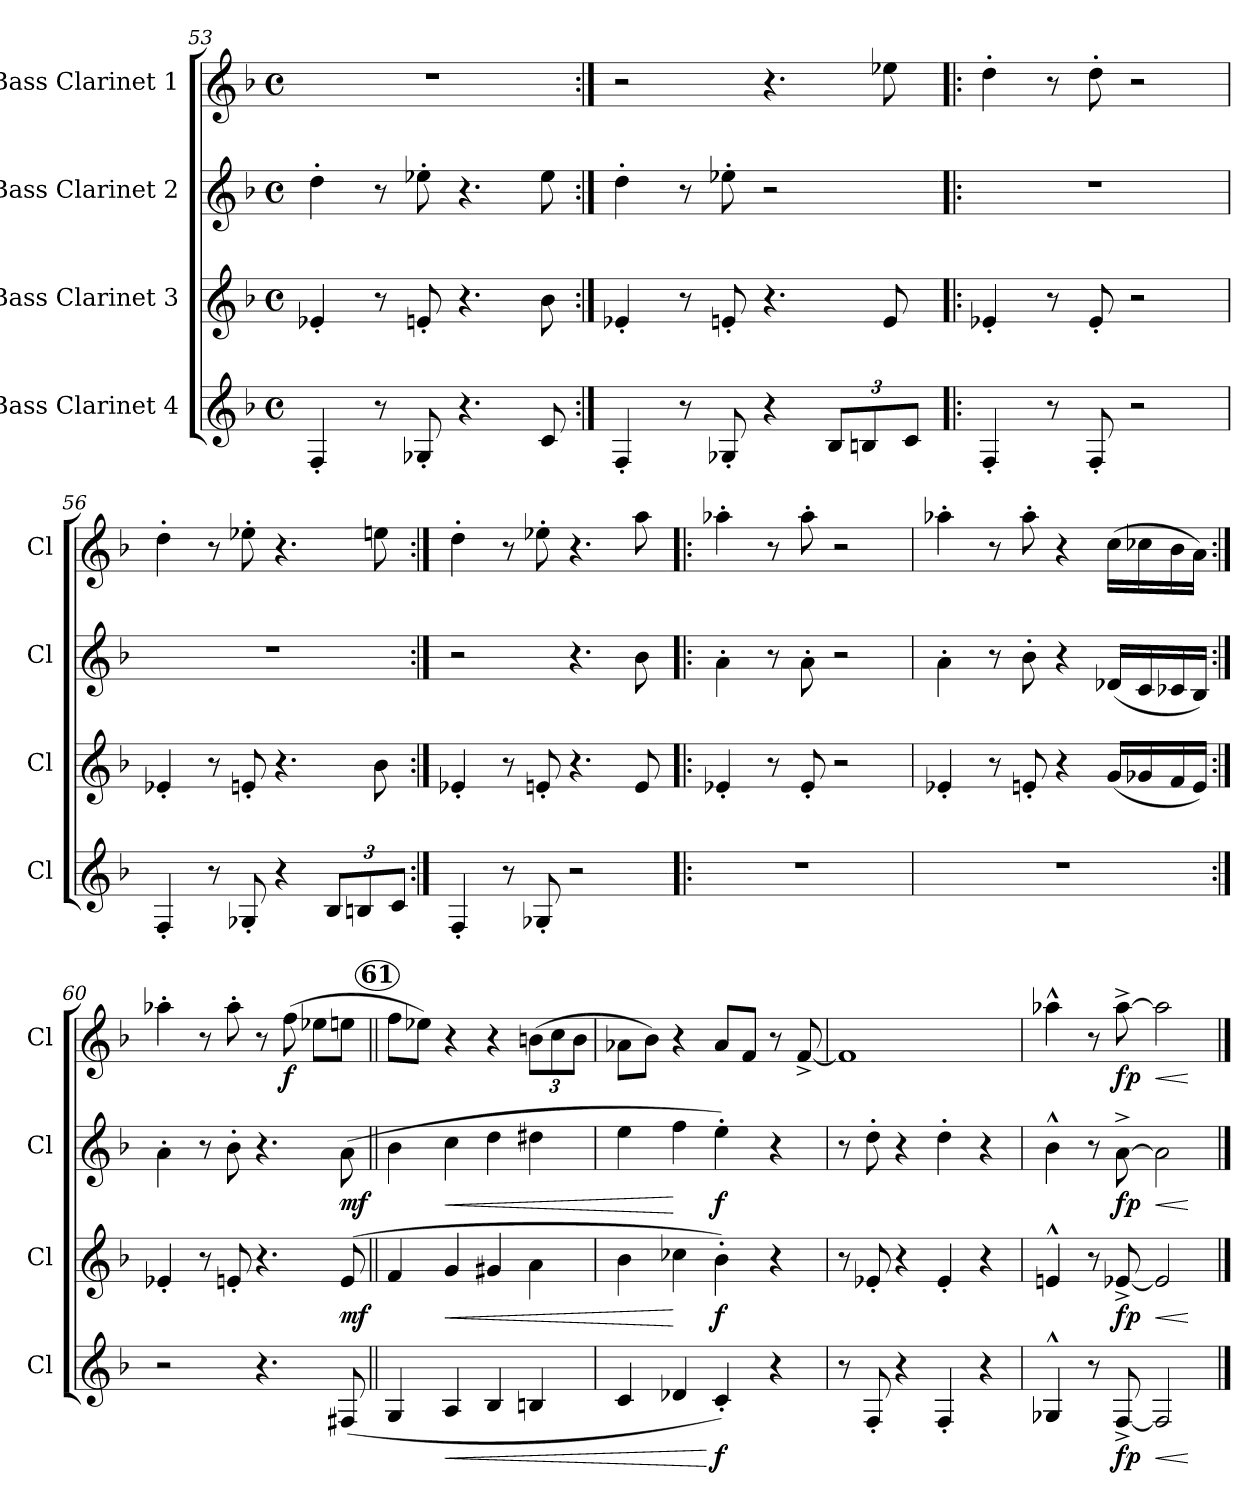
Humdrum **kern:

**kern	**dynam	**kern	**dynam	**kern	**dynam	**kern	**dynam
*part4	*part4	*part3	*part3	*part2	*part2	*part1	*part1
*staff4	*staff4	*staff3	*staff3	*staff2	*staff2	*staff1	*staff1
*I"Bass Clarinet 4	*	*I"Bass Clarinet 3	*	*I"Bass Clarinet 2	*	*I"Bass Clarinet 1	*
*I'Cl	*	*I'Cl	*	*I'Cl	*	*I'Cl	*
*clefG2	*	*clefG2	*	*clefG2	*	*clefG2	*
*ITrd8c14	*	*ITrd8c14	*	*ITrd8c14	*	*ITrd8c14	*
*k[b-]	*	*k[b-]	*	*k[b-]	*	*k[b-]	*
*F:	*	*F:	*	*F:	*	*F:	*
*M4/4	*	*M4/4	*	*M4/4	*	*M4/4	*
*met(c)	*	*met(c)	*	*met(c)	*	*met(c)	*
=53	=53	=53	=53	=53	=53	=53	=53
4FF'</	.	4E-X'</	.	4d'>\	.	1r	.
8r	.	8r	.	8r	.	.	.
8GG-X'</	.	8En'</	.	8e-X'>\	.	.	.
4.r	.	4.r	.	4.r	.	.	.
8C/	.	8B-\	.	8e-\	.	.	.
=54:|!	=54:|!	=54:|!	=54:|!	=54:|!	=54:|!	=54:|!	=54:|!
4FF'</	.	4E-X'</	.	4d'>\	.	2r	.
8r	.	8r	.	8r	.	.	.
8GG-X'</	.	8En'</	.	8e-X'>\	.	.	.
4r	.	4.r	.	2r	.	4.r	.
12BB-/L	.	.	.	.	.	.	.
12BBn/	.	.	.	.	.	.	.
.	.	8E/	.	.	.	8e-X\	.
12C/J	.	.	.	.	.	.	.
!!LO:LB:g=z
=55!|:	=55!|:	=55!|:	=55!|:	=55!|:	=55!|:	=55!|:	=55!|:
4FF'</	.	4E-X'</	.	1r	.	4d'>\	.
8r	.	8r	.	.	.	8r	.
8FF'</	.	8E-'</	.	.	.	8d'>\	.
2r	.	2r	.	.	.	2r	.
=56	=56	=56	=56	=56	=56	=56	=56
4FF'</	.	4E-X'</	.	1r	.	4d'>\	.
8r	.	8r	.	.	.	8r	.
8GG-X'</	.	8En'</	.	.	.	8e-X'>\	.
4r	.	4.r	.	.	.	4.r	.
12BB-/L	.	.	.	.	.	.	.
12BBn/	.	.	.	.	.	.	.
.	.	8B-\	.	.	.	8en\	.
12C/J	.	.	.	.	.	.	.
=57:|!	=57:|!	=57:|!	=57:|!	=57:|!	=57:|!	=57:|!	=57:|!
4FF'</	.	4E-X'</	.	2r	.	4d'>\	.
8r	.	8r	.	.	.	8r	.
8GG-X'</	.	8En'</	.	.	.	8e-X'>\	.
2r	.	4.r	.	4.r	.	4.r	.
.	.	8E/	.	8B-\	.	8a\	.
=58!|:	=58!|:	=58!|:	=58!|:	=58!|:	=58!|:	=58!|:	=58!|:
1r	.	4E-X'</	.	4A'>\	.	4a-X'>\	.
.	.	8r	.	8r	.	8r	.
.	.	8E-'</	.	8A'>\	.	8a-'>\	.
.	.	2r	.	2r	.	2r	.
=59	=59	=59	=59	=59	=59	=59	=59
1r	.	4E-X'</	.	4A'>\	.	4a-X'>\	.
.	.	8r	.	8r	.	8r	.
.	.	8En'</	.	8B-'>\	.	8a-'>\	.
.	.	4r	.	4r	.	4r	.
.	.	(<16G/LL	.	(<16D-X/LL	.	(>16c\LL	.
.	.	16G-X/	.	16C/	.	16c-X\	.
.	.	16F/	.	16C-X/	.	16B-\	.
.	.	16E/JJ)	.	16BB-/JJ)	.	16A\JJ)	.
=60:|!	=60:|!	=60:|!	=60:|!	=60:|!	=60:|!	=60:|!	=60:|!
2r	.	4E-X'</	.	4A'>\	.	4a-X'>\	.
.	.	8r	.	8r	.	8r	.
.	.	8En'</	.	8B-'>\	.	8a-'>\	.
4.r	.	4.r	.	4.r	.	8r	.
!	!	!	!	!	!	!	!LO:DY:b
.	.	.	.	.	.	(>8f\	f
.	.	.	.	.	.	8e-X\L	.
!	!	!	!LO:DY:b	!	!LO:DY:b	!	!
(<8FF#X/	.	(8E/	mf	(>8A\	mf	8en\J	.
!!LO:PB:g=z
!!LO:REH:place=s1:a:B:enc=circle:fs=10.5:t=61
=61||	=61||	=61||	=61||	=61||	=61||	=61||	=61||
4GG/	.	4F/	.	4B-\	.	8f\L	.
.	.	.	.	.	.	8e-X\J)	.
!	!LO:HP:b	!	!LO:HP:b	!	!LO:HP:b	!	!
4AA/	<	4G/	<	4c\	<	4r	.
4BB-/	.	4G#X/	.	4d\	.	4r	.
4BBn/	.	4A\	.	4d#X\	.	(>12Bn\L	.
.	.	.	.	.	.	12c\	.
.	.	.	.	.	.	12B\J	.
=62	=62	=62	=62	=62	=62	=62	=62
4C/	.	4B-\	.	4e\	.	8A-X\L	.
.	.	.	.	.	.	8B-i\J)	.
4D-X/	.	4c-X\	[	4f\	[	4r	.
!	!LO:DY:n=1:b	!	!LO:DY:b	!	!LO:DY:b	!	!
4C'</)	[ f	4B-'>\)	f	4e'>\)	f	8A-/L	.
.	.	.	.	.	.	8F/J	.
4r	.	4r	.	4r	.	8r	.
.	.	.	.	.	.	[8F^</	.
=63	=63	=63	=63	=63	=63	=63	=63
8r	.	8r	.	8r	.	1F]	.
8FF'</	.	8E-X'</	.	8d'>\	.	.	.
4r	.	4r	.	4r	.	.	.
4FF'</	.	4E-'</	.	4d'>\	.	.	.
4r	.	4r	.	4r	.	.	.
=64	=64	=64	=64	=64	=64	=64	=64
4GG-X^^>/	.	4En^^>/	.	4B-^^>\	.	4a-X^^>\	.
8r	.	8r	.	8r	.	8r	.
!	!LO:DY:b	!	!LO:DY:b	!	!LO:DY:b	!	!LO:DY:b
[8FF^</	fp	[8E-X^</	fp	[8A^>\	fp	[8a-^>\	fp
!	!LO:HP:b	!	!LO:HP:b	!	!LO:HP:b	!	!LO:HP:b
2FF/]	<	2E-/]	<	2A\]	<	2a-\]	<
.	[	.	[	.	[	.	[
==	==	==	==	==	==	==	==
*-	*-	*-	*-	*-	*-	*-	*-
